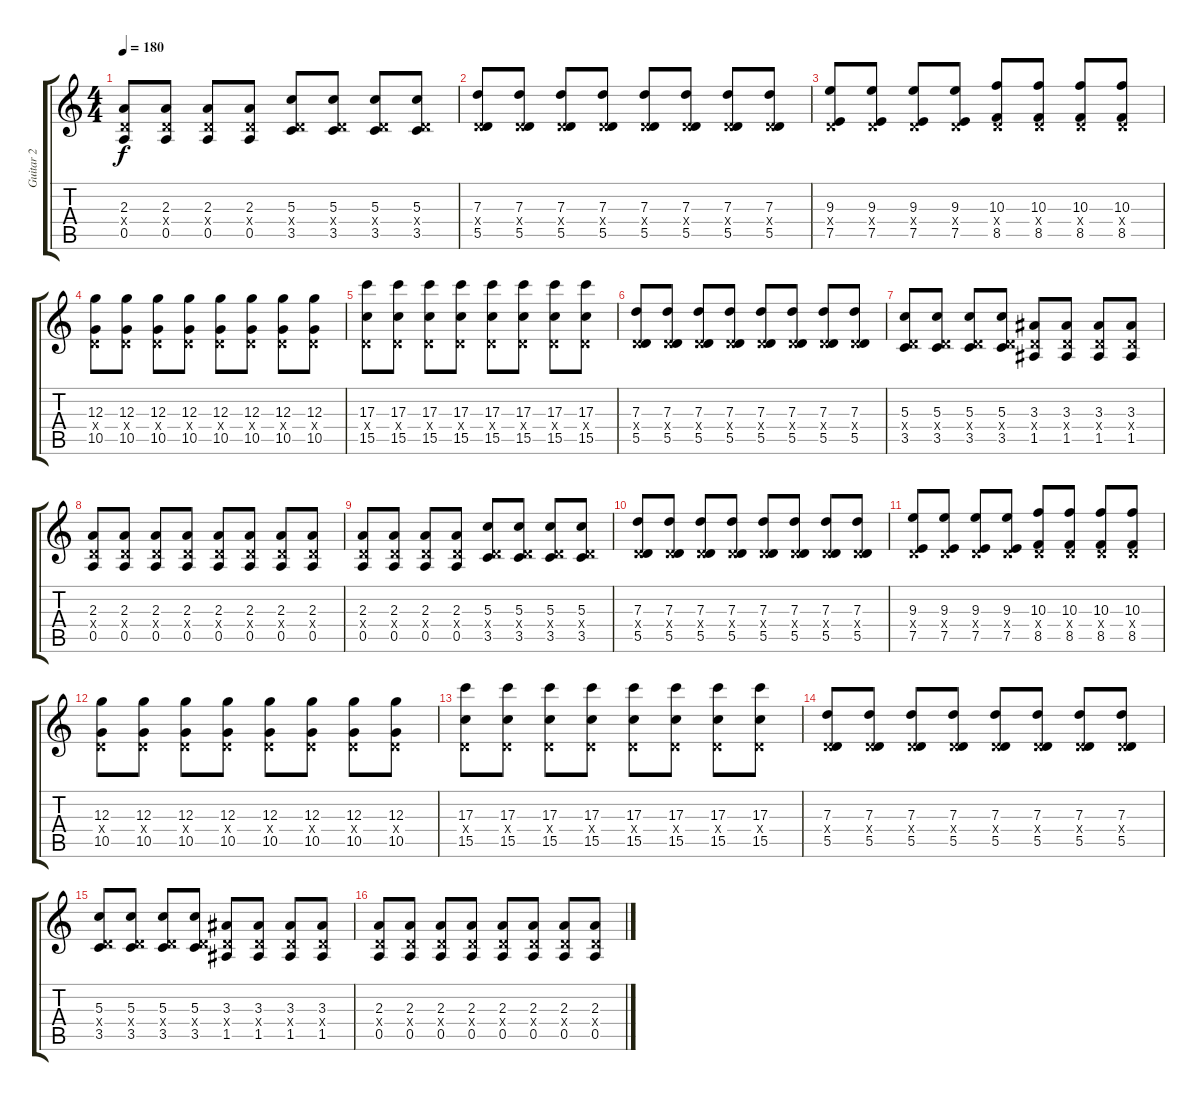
\track ("Guitar 2" "Guitar 2") {instrument distortionguitar}
\staff {score tabs}
\tuning (E4 B3 G3 D3 A2 D2) {hide}
\ts (4 4)
\tempo 180
\clef g2
\ks c
(2.3 0.4{x} 0.5).8{dy f} (2.3 0.4{x} 0.5).8 (2.3 0.4{x} 0.5).8 (2.3 0.4{x} 0.5).8 (5.3 0.4{x} 3.5).8 (5.3 0.4{x} 3.5).8 (5.3 0.4{x} 3.5).8 (5.3 0.4{x} 3.5).8 |
(7.3 0.4{x} 5.5).8 (7.3 0.4{x} 5.5).8 (7.3 0.4{x} 5.5).8 (7.3 0.4{x} 5.5).8 (7.3 0.4{x} 5.5).8 (7.3 0.4{x} 5.5).8 (7.3 0.4{x} 5.5).8 (7.3 0.4{x} 5.5).8 |
(9.3 0.4{x} 7.5).8 (9.3 0.4{x} 7.5).8 (9.3 0.4{x} 7.5).8 (9.3 0.4{x} 7.5).8 (10.3 0.4{x} 8.5).8 (10.3 0.4{x} 8.5).8 (10.3 0.4{x} 8.5).8 (10.3 0.4{x} 8.5).8 |
(12.3 0.4{x} 10.5).8 (12.3 0.4{x} 10.5).8 (12.3 0.4{x} 10.5).8 (12.3 0.4{x} 10.5).8 (12.3 0.4{x} 10.5).8 (12.3 0.4{x} 10.5).8 (12.3 0.4{x} 10.5).8 (12.3 0.4{x} 10.5).8 |
(17.3 0.4{x} 15.5).8 (17.3 0.4{x} 15.5).8 (17.3 0.4{x} 15.5).8 (17.3 0.4{x} 15.5).8 (17.3 0.4{x} 15.5).8 (17.3 0.4{x} 15.5).8 (17.3 0.4{x} 15.5).8 (17.3 0.4{x} 15.5).8 |
(7.3 0.4{x} 5.5).8 (7.3 0.4{x} 5.5).8 (7.3 0.4{x} 5.5).8 (7.3 0.4{x} 5.5).8 (7.3 0.4{x} 5.5).8 (7.3 0.4{x} 5.5).8 (7.3 0.4{x} 5.5).8 (7.3 0.4{x} 5.5).8 |
(5.3 0.4{x} 3.5).8 (5.3 0.4{x} 3.5).8 (5.3 0.4{x} 3.5).8 (5.3 0.4{x} 3.5).8 (3.3 0.4{x} 1.5).8 (3.3 0.4{x} 1.5).8 (3.3 0.4{x} 1.5).8 (3.3 0.4{x} 1.5).8 |
(2.3 0.4{x} 0.5).8 (2.3 0.4{x} 0.5).8 (2.3 0.4{x} 0.5).8 (2.3 0.4{x} 0.5).8 (2.3 0.4{x} 0.5).8 (2.3 0.4{x} 0.5).8 (2.3 0.4{x} 0.5).8 (2.3 0.4{x} 0.5).8 |
(2.3 0.4{x} 0.5).8 (2.3 0.4{x} 0.5).8 (2.3 0.4{x} 0.5).8 (2.3 0.4{x} 0.5).8 (5.3 0.4{x} 3.5).8 (5.3 0.4{x} 3.5).8 (5.3 0.4{x} 3.5).8 (5.3 0.4{x} 3.5).8 |
(7.3 0.4{x} 5.5).8 (7.3 0.4{x} 5.5).8 (7.3 0.4{x} 5.5).8 (7.3 0.4{x} 5.5).8 (7.3 0.4{x} 5.5).8 (7.3 0.4{x} 5.5).8 (7.3 0.4{x} 5.5).8 (7.3 0.4{x} 5.5).8 |
(9.3 0.4{x} 7.5).8 (9.3 0.4{x} 7.5).8 (9.3 0.4{x} 7.5).8 (9.3 0.4{x} 7.5).8 (10.3 0.4{x} 8.5).8 (10.3 0.4{x} 8.5).8 (10.3 0.4{x} 8.5).8 (10.3 0.4{x} 8.5).8 |
(12.3 0.4{x} 10.5).8 (12.3 0.4{x} 10.5).8 (12.3 0.4{x} 10.5).8 (12.3 0.4{x} 10.5).8 (12.3 0.4{x} 10.5).8 (12.3 0.4{x} 10.5).8 (12.3 0.4{x} 10.5).8 (12.3 0.4{x} 10.5).8 |
(17.3 0.4{x} 15.5).8 (17.3 0.4{x} 15.5).8 (17.3 0.4{x} 15.5).8 (17.3 0.4{x} 15.5).8 (17.3 0.4{x} 15.5).8 (17.3 0.4{x} 15.5).8 (17.3 0.4{x} 15.5).8 (17.3 0.4{x} 15.5).8 |
(7.3 0.4{x} 5.5).8 (7.3 0.4{x} 5.5).8 (7.3 0.4{x} 5.5).8 (7.3 0.4{x} 5.5).8 (7.3 0.4{x} 5.5).8 (7.3 0.4{x} 5.5).8 (7.3 0.4{x} 5.5).8 (7.3 0.4{x} 5.5).8 |
(5.3 0.4{x} 3.5).8 (5.3 0.4{x} 3.5).8 (5.3 0.4{x} 3.5).8 (5.3 0.4{x} 3.5).8 (3.3 0.4{x} 1.5).8 (3.3 0.4{x} 1.5).8 (3.3 0.4{x} 1.5).8 (3.3 0.4{x} 1.5).8 |
(2.3 0.4{x} 0.5).8 (2.3 0.4{x} 0.5).8 (2.3 0.4{x} 0.5).8 (2.3 0.4{x} 0.5).8 (2.3 0.4{x} 0.5).8 (2.3 0.4{x} 0.5).8 (2.3 0.4{x} 0.5).8 (2.3 0.4{x} 0.5).8
